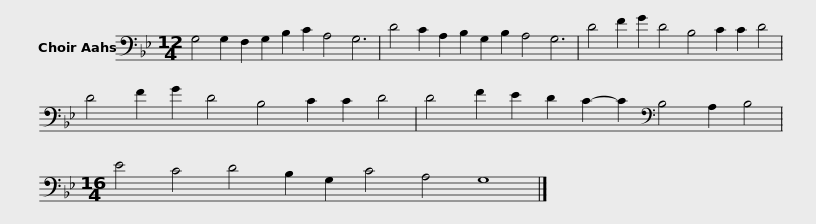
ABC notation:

X:1
L:1/8
M:12/4
I:linebreak $
K:Bb
V:1 bass
V:1
 G,4 G,2 F,2 G,2 B,2 C2 A,4 G,6 | D4 C2 A,2 B,2 G,2 B,2 A,4 G,6 | D4 F2 G2 D4 B,4 C2 C2 D4 |$ D4 F2 G2 D4 B,4 C2 C2 D4 | D4 F2 E2 D2 C2- C2[K:bass] B,4 A,2 B,4 | %5
[M:16/4] E4 C4 D4 B,2 G,2 C4 A,4 G,8 |] %6
